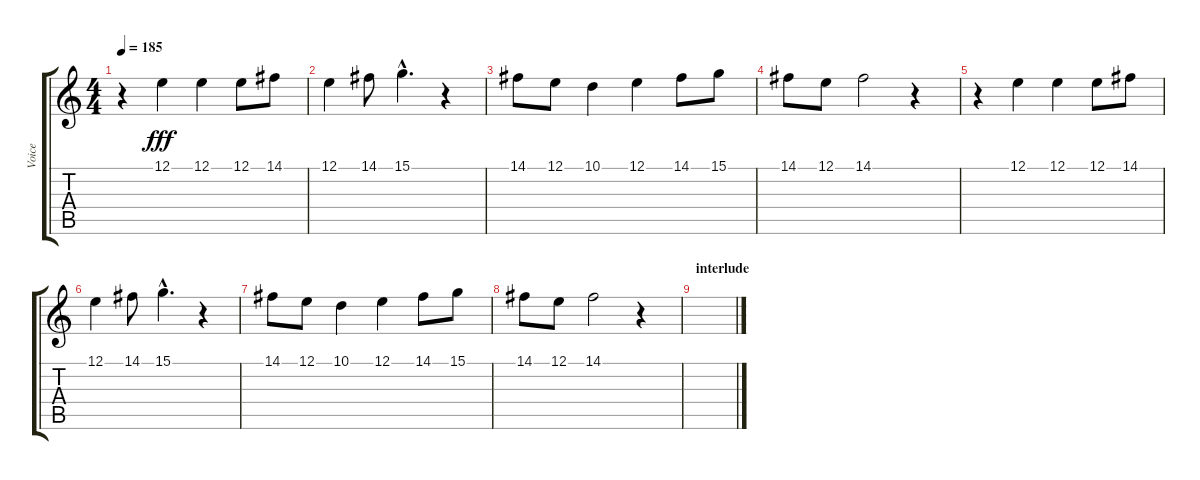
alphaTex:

\track ("Voice" "Voice") {instrument choiraahs}
\staff {score tabs}
\tuning (E4 B3 G3 D3 A2 E2) {hide}
\ts (4 4)
\tempo 185
\clef g2
\ks c
r.4{dy fff} 12.1.4 12.1.4 12.1.8 14.1.8 |
12.1.4 14.1.8 15.1{hac}.4{d} r.4 |
14.1.8 12.1.8 10.1.4 12.1.4 14.1.8 15.1.8 |
14.1.8 12.1.8 14.1.2 r.4 |
r.4 12.1.4 12.1.4 12.1.8 14.1.8 |
12.1.4 14.1.8 15.1{hac}.4{d} r.4 |
14.1.8 12.1.8 10.1.4 12.1.4 14.1.8 15.1.8 |
14.1.8 12.1.8 14.1.2 r.4 |
\section ("" "interlude")
